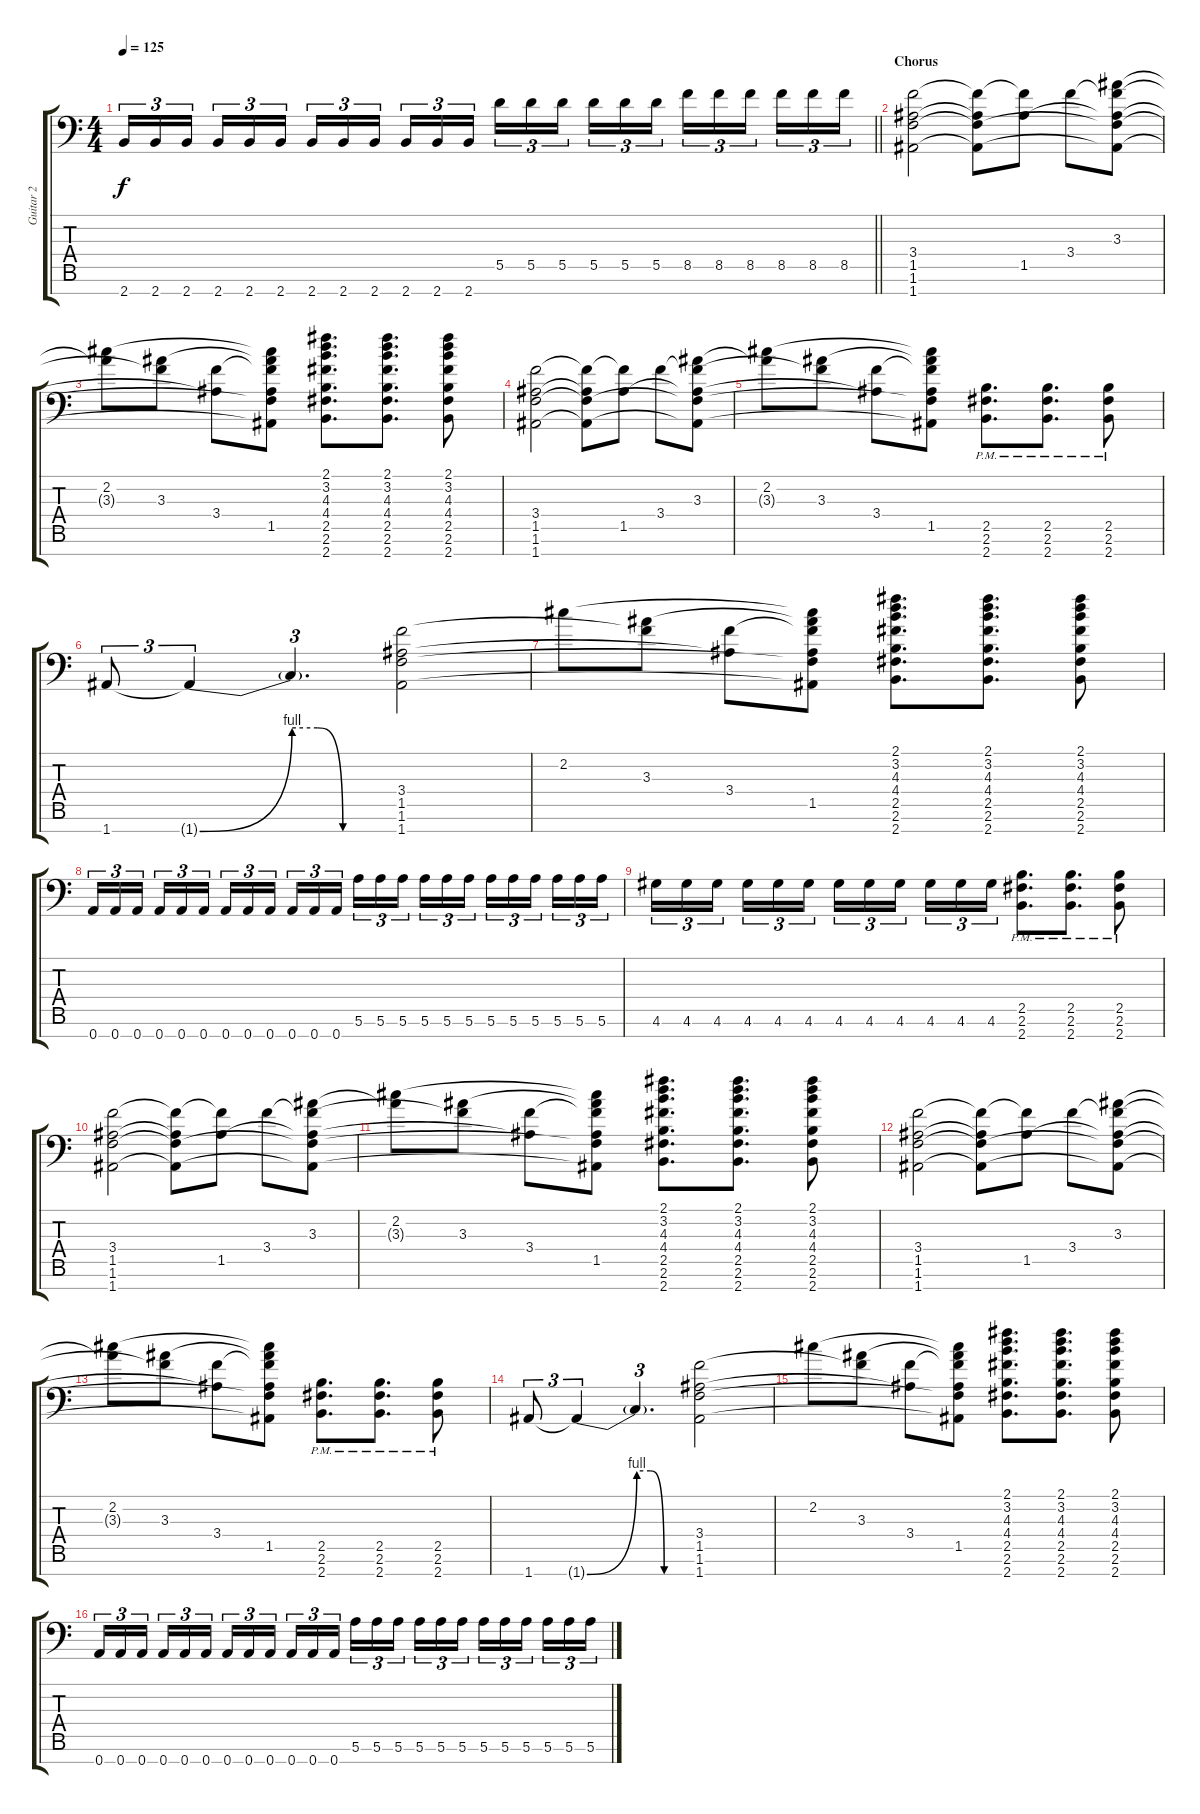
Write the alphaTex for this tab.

\track ("Guitar 2" "Guitar 2") {instrument overdrivenguitar}
\staff {score tabs}
\tuning (E4 B3 G3 D3 A2 E2 A1) {hide}
\ts (4 4)
\tempo 125
\clef f4
\barLineRight lightlight
\ks c
2.7.16{tu (3 2) dy f} 2.7.16{tu (3 2)} 2.7.16{tu (3 2) beam splitsecondary} 2.7.16{tu (3 2)} 2.7.16{tu (3 2)} 2.7.16{tu (3 2)} 2.7.16{tu (3 2)} 2.7.16{tu (3 2)} 2.7.16{tu (3 2) beam splitsecondary} 2.7.16{tu (3 2)} 2.7.16{tu (3 2)} 2.7.16{tu (3 2)} 5.5.16{tu (3 2)} 5.5.16{tu (3 2)} 5.5.16{tu (3 2) beam splitsecondary} 5.5.16{tu (3 2)} 5.5.16{tu (3 2)} 5.5.16{tu (3 2)} 8.5.16{tu (3 2)} 8.5.16{tu (3 2)} 8.5.16{tu (3 2) beam splitsecondary} 8.5.16{tu (3 2)} 8.5.16{tu (3 2)} 8.5.16{tu (3 2)} |
\section ("" "Chorus")
(3.4 1.5 1.6 1.7).2 (3.4{t} 1.5{t} 1.6{t} 1.7{t}).8 (3.4{t} 1.5).8 3.4.8 (3.3 3.4{t} 1.5{t} 1.6{t} 1.7{t}).8 |
(2.2 3.3{t}).8 (3.3 3.4{t}).8 (3.4 1.5{t}).8 (2.2{t} 3.3{t} 3.4{t} 1.5 1.6{t} 1.7{t}).8 (2.1 3.2 4.3 4.4 2.5 2.6 2.7).8{d} (2.1 3.2 4.3 4.4 2.5 2.6 2.7).8{d} (2.1 3.2 4.3 4.4 2.5 2.6 2.7).8 |
(3.4 1.5 1.6 1.7).2 (3.4{t} 1.5{t} 1.6{t} 1.7{t}).8 (3.4{t} 1.5).8 3.4.8 (3.3 3.4{t} 1.5{t} 1.6{t} 1.7{t}).8 |
(2.2 3.3{t}).8 (3.3 3.4{t}).8 (3.4 1.5{t}).8 (2.2{t} 3.3{t} 3.4{t} 1.5 1.6{t} 1.7{t}).8 (2.5{pm} 2.6{pm} 2.7{pm}).8{d} (2.5{pm} 2.6{pm} 2.7{pm}).8{d} (2.5{pm} 2.6{pm} 2.7{pm}).8 |
1.7.8{tu (3 2)} 1.7{be (bend 0 0 60 4) t}.4{tu (3 2)} 1.7{be (custom 0 4 15 4 30 0 60 0) t}.4{d tu (3 2)} (3.4 1.5 1.6 1.7).2 |
2.2.8 (3.3 3.4{t}).8 (3.4 1.5{t}).8 (2.2{t} 3.3{t} 3.4{t} 1.5 1.6{t} 1.7{t}).8 (2.1 3.2 4.3 4.4 2.5 2.6 2.7).8{d} (2.1 3.2 4.3 4.4 2.5 2.6 2.7).8{d} (2.1 3.2 4.3 4.4 2.5 2.6 2.7).8 |
0.7.16{tu (3 2)} 0.7.16{tu (3 2)} 0.7.16{tu (3 2) beam splitsecondary} 0.7.16{tu (3 2)} 0.7.16{tu (3 2)} 0.7.16{tu (3 2)} 0.7.16{tu (3 2)} 0.7.16{tu (3 2)} 0.7.16{tu (3 2) beam splitsecondary} 0.7.16{tu (3 2)} 0.7.16{tu (3 2)} 0.7.16{tu (3 2)} 5.6.16{tu (3 2)} 5.6.16{tu (3 2)} 5.6.16{tu (3 2) beam splitsecondary} 5.6.16{tu (3 2)} 5.6.16{tu (3 2)} 5.6.16{tu (3 2)} 5.6.16{tu (3 2)} 5.6.16{tu (3 2)} 5.6.16{tu (3 2) beam splitsecondary} 5.6.16{tu (3 2)} 5.6.16{tu (3 2)} 5.6.16{tu (3 2)} |
4.6.16{tu (3 2)} 4.6.16{tu (3 2)} 4.6.16{tu (3 2) beam splitsecondary} 4.6.16{tu (3 2)} 4.6.16{tu (3 2)} 4.6.16{tu (3 2)} 4.6.16{tu (3 2)} 4.6.16{tu (3 2)} 4.6.16{tu (3 2) beam splitsecondary} 4.6.16{tu (3 2)} 4.6.16{tu (3 2)} 4.6.16{tu (3 2)} (2.5{pm} 2.6{pm} 2.7{pm}).8{d} (2.5{pm} 2.6{pm} 2.7{pm}).8{d} (2.5{pm} 2.6{pm} 2.7{pm}).8 |
(3.4 1.5 1.6 1.7).2 (3.4{t} 1.5{t} 1.6{t} 1.7{t}).8 (3.4{t} 1.5).8 3.4.8 (3.3 3.4{t} 1.5{t} 1.6{t} 1.7{t}).8 |
(2.2 3.3{t}).8 (3.3 3.4{t}).8 (3.4 1.5{t}).8 (2.2{t} 3.3{t} 3.4{t} 1.5 1.6{t} 1.7{t}).8 (2.1 3.2 4.3 4.4 2.5 2.6 2.7).8{d} (2.1 3.2 4.3 4.4 2.5 2.6 2.7).8{d} (2.1 3.2 4.3 4.4 2.5 2.6 2.7).8 |
(3.4 1.5 1.6 1.7).2 (3.4{t} 1.5{t} 1.6{t} 1.7{t}).8 (3.4{t} 1.5).8 3.4.8 (3.3 3.4{t} 1.5{t} 1.6{t} 1.7{t}).8 |
(2.2 3.3{t}).8 (3.3 3.4{t}).8 (3.4 1.5{t}).8 (2.2{t} 3.3{t} 3.4{t} 1.5 1.6{t} 1.7{t}).8 (2.5{pm} 2.6{pm} 2.7{pm}).8{d} (2.5{pm} 2.6{pm} 2.7{pm}).8{d} (2.5{pm} 2.6{pm} 2.7{pm}).8 |
1.7.8{tu (3 2)} 1.7{be (bend 0 0 60 4) t}.4{tu (3 2)} 1.7{be (custom 0 4 15 4 30 0 60 0) t}.4{d tu (3 2)} (3.4 1.5 1.6 1.7).2 |
2.2.8 (3.3 3.4{t}).8 (3.4 1.5{t}).8 (2.2{t} 3.3{t} 3.4{t} 1.5 1.6{t} 1.7{t}).8 (2.1 3.2 4.3 4.4 2.5 2.6 2.7).8{d} (2.1 3.2 4.3 4.4 2.5 2.6 2.7).8{d} (2.1 3.2 4.3 4.4 2.5 2.6 2.7).8 |
0.7.16{tu (3 2)} 0.7.16{tu (3 2)} 0.7.16{tu (3 2) beam splitsecondary} 0.7.16{tu (3 2)} 0.7.16{tu (3 2)} 0.7.16{tu (3 2)} 0.7.16{tu (3 2)} 0.7.16{tu (3 2)} 0.7.16{tu (3 2) beam splitsecondary} 0.7.16{tu (3 2)} 0.7.16{tu (3 2)} 0.7.16{tu (3 2)} 5.6.16{tu (3 2)} 5.6.16{tu (3 2)} 5.6.16{tu (3 2) beam splitsecondary} 5.6.16{tu (3 2)} 5.6.16{tu (3 2)} 5.6.16{tu (3 2)} 5.6.16{tu (3 2)} 5.6.16{tu (3 2)} 5.6.16{tu (3 2) beam splitsecondary} 5.6.16{tu (3 2)} 5.6.16{tu (3 2)} 5.6.16{tu (3 2)}
